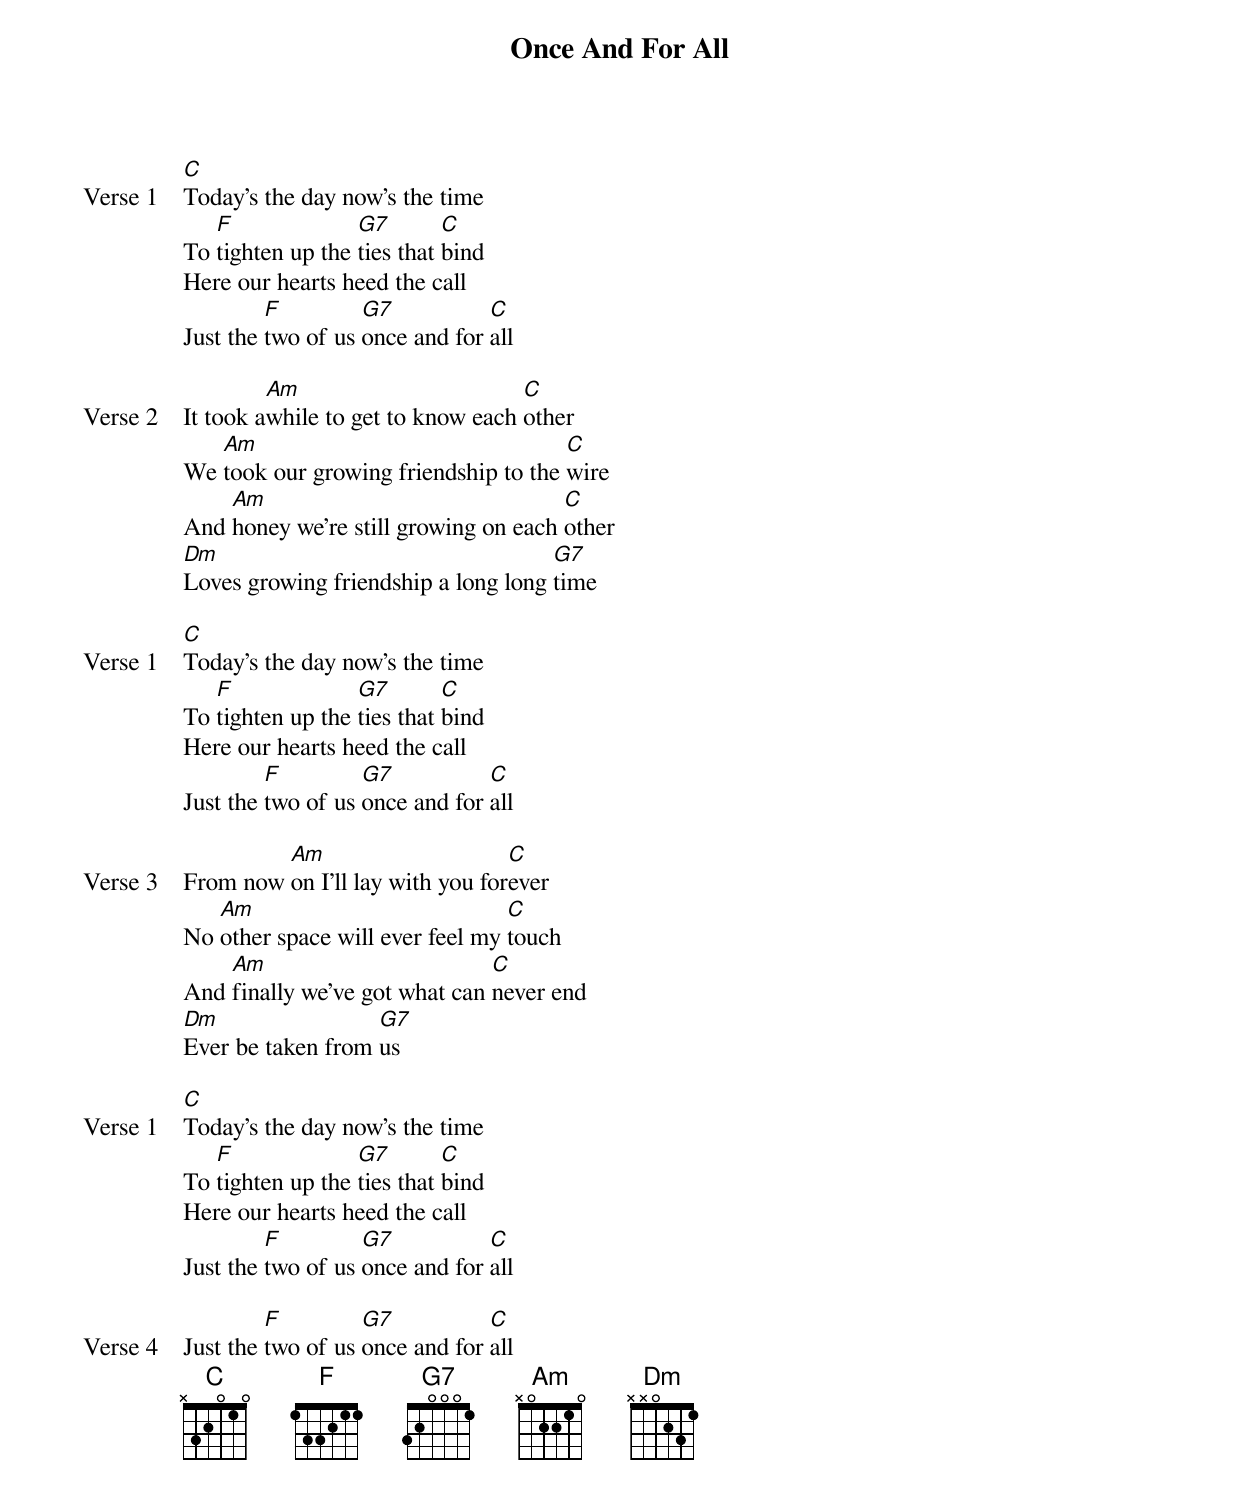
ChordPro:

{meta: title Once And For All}
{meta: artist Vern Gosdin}
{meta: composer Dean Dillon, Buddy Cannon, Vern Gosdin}

{start_of_verse: Verse 1}
[C]Today's the day now's the time
To [F]tighten up the [G7]ties that [C]bind
Here our hearts heed the call
Just the [F]two of us [G7]once and for [C]all
{end_of_verse}

{start_of_verse: Verse 2}
It took a[Am]while to get to know each [C]other
We [Am]took our growing friendship to the [C]wire
And [Am]honey we're still growing on each [C]other
[Dm]Loves growing friendship a long long [G7]time
{end_of_verse}

{start_of_verse: Verse 1}
[C]Today's the day now's the time
To [F]tighten up the [G7]ties that [C]bind
Here our hearts heed the call
Just the [F]two of us [G7]once and for [C]all
{end_of_verse}

{start_of_verse: Verse 3}
From now [Am]on I'll lay with you for[C]ever
No [Am]other space will ever feel my [C]touch
And [Am]finally we've got what can [C]never end
[Dm]Ever be taken from [G7]us
{end_of_verse}

{start_of_verse: Verse 1}
[C]Today's the day now's the time
To [F]tighten up the [G7]ties that [C]bind
Here our hearts heed the call
Just the [F]two of us [G7]once and for [C]all
{end_of_verse}

{start_of_verse: Verse 4}
Just the [F]two of us [G7]once and for [C]all
{end_of_verse}
